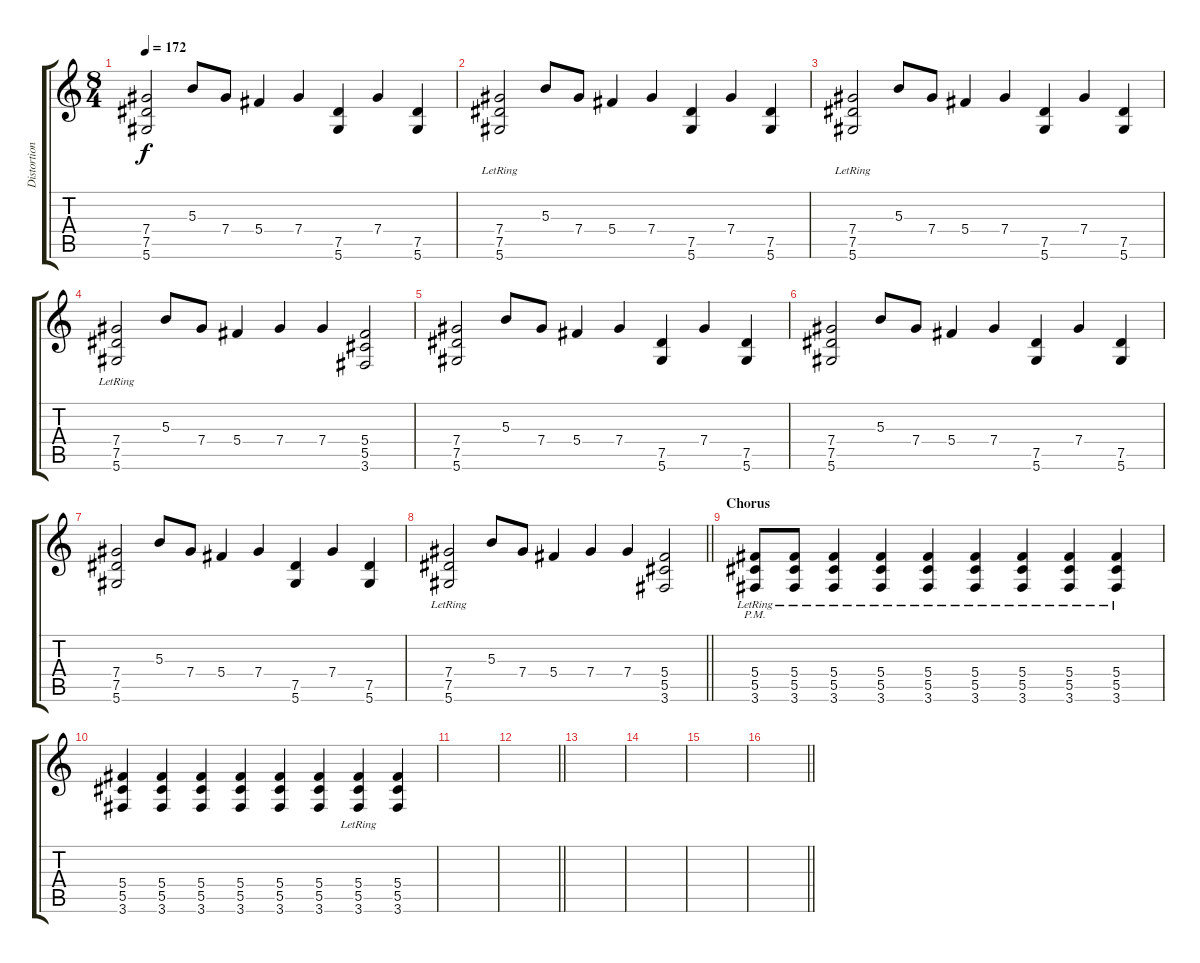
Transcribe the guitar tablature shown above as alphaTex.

\track ("Distortion Guitar" "Distortion") {instrument electricguitarclean}
\staff {score tabs}
\tuning (Eb4 Bb3 Gb3 Db3 Ab2 Eb2) {hide}
\ts (8 4)
\tempo 172
\clef g2
\ks c
(7.4 7.5 5.6).2{dy f} 5.3.8 7.4.8 5.4.4 7.4.4 (7.5 5.6).4 7.4.4 (7.5 5.6).4 |
(7.4 7.5{lr} 5.6{lr}).2 5.3.8 7.4.8 5.4.4 7.4.4 (7.5 5.6).4 7.4.4 (7.5 5.6).4 |
(7.4 7.5{lr} 5.6{lr}).2 5.3.8 7.4.8 5.4.4 7.4.4 (7.5 5.6).4 7.4.4 (7.5 5.6).4 |
(7.4 7.5{lr} 5.6{lr}).2 5.3.8 7.4.8 5.4.4 7.4.4 7.4.4 (5.4 5.5 3.6).2 |
(7.4 7.5 5.6).2 5.3.8 7.4.8 5.4.4 7.4.4 (7.5 5.6).4 7.4.4 (7.5 5.6).4 |
(7.4 7.5 5.6).2 5.3.8 7.4.8 5.4.4 7.4.4 (7.5 5.6).4 7.4.4 (7.5 5.6).4 |
(7.4 7.5 5.6).2 5.3.8 7.4.8 5.4.4 7.4.4 (7.5 5.6).4 7.4.4 (7.5 5.6).4 |
\barLineRight lightlight
(7.4 7.5{lr} 5.6{lr}).2 5.3.8 7.4.8 5.4.4 7.4.4 7.4.4 (5.4 5.5 3.6).2 |
\section ("" "Chorus")
(5.4{pm} 5.5{lr} 3.6{lr}).8{volume 11} (5.4{lr} 5.5{lr} 3.6{lr}).8{volume 12} (5.4{lr} 5.5{lr} 3.6{lr}).4{volume 6} (5.4{lr} 5.5{lr} 3.6{lr}).4{volume 7} (5.4{lr} 5.5{lr} 3.6{lr}).4{volume 8} (5.4{lr} 5.5{lr} 3.6{lr}).4{volume 8} (5.4{lr} 5.5{lr} 3.6{lr}).4{volume 8} (5.4{lr} 5.5{lr} 3.6{lr}).4{volume 8} (5.4{lr} 5.5{lr} 3.6{lr}).4{volume 7} |
(5.4 5.5 3.6).4{volume 9} (5.4 5.5 3.6).4{volume 8} (5.4 5.5 3.6).4{volume 8} (5.4 5.5 3.6).4{volume 9} (5.4 5.5 3.6).4{volume 10} (5.4 5.5 3.6).4{volume 11} (5.4{lr} 5.5{lr} 3.6{lr}).4{volume 12} (5.4 5.5 3.6).4{volume 13} |
|
\barLineRight lightlight
|
|
|
|
\barLineRight lightlight
